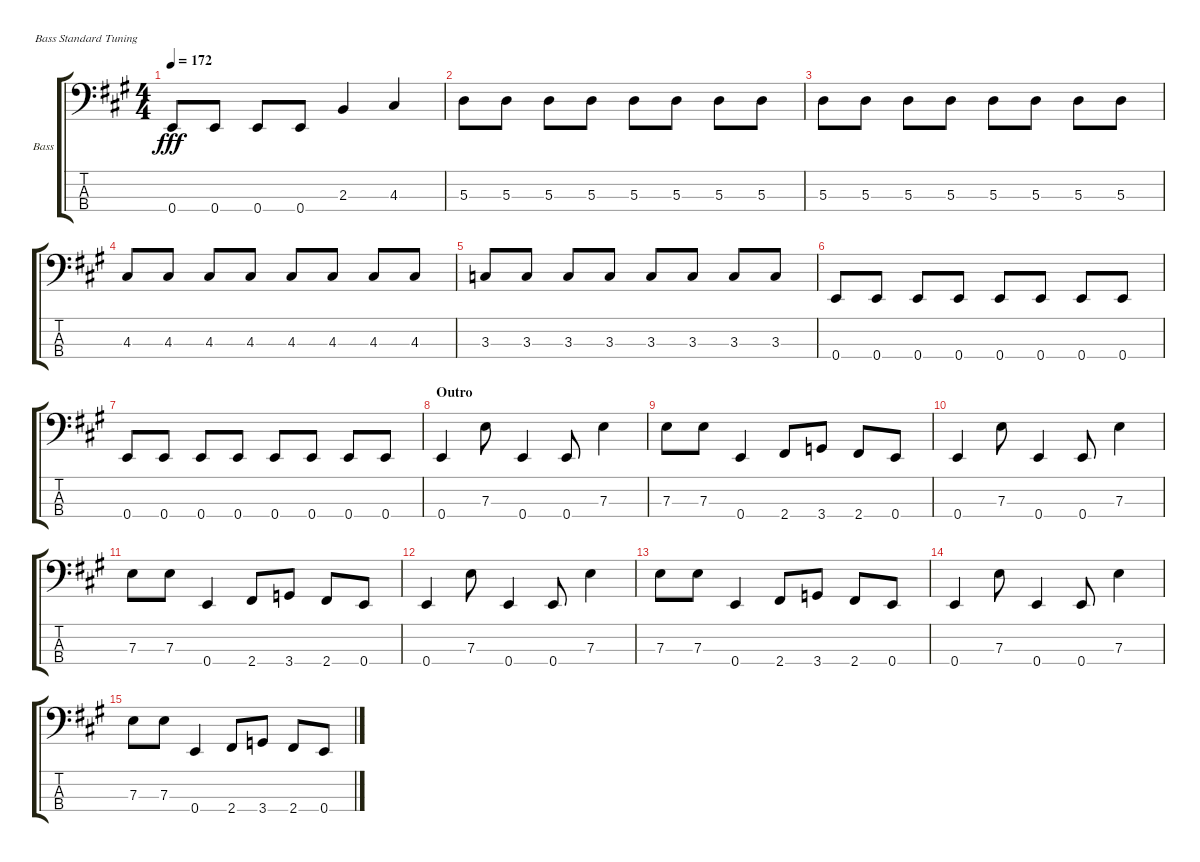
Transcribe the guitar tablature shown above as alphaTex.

\defaultSystemsLayout 4
\bracketExtendMode groupsimilarinstruments
\firstSystemTrackNameOrientation horizontal
\otherSystemsTrackNameOrientation horizontal
\track ("Nate Mendel" "Bass") {instrument electricbassfinger}
\staff {score tabs}
\tuning (G2 D2 A1 E1)
\ts (4 4)
\tempo 172
\clef f4
\scale
0.333333
\ks a
0.4.8{dy fff} 0.4.8 0.4.8 0.4.8 2.3.4 4.3.4 |
\scale
0.333333 5.3.8 5.3.8 5.3.8 5.3.8 5.3.8 5.3.8 5.3.8 5.3.8 |
\scale
0.333333 5.3.8 5.3.8 5.3.8 5.3.8 5.3.8 5.3.8 5.3.8 5.3.8 |
\scale
0.333333 4.3.8 4.3.8 4.3.8 4.3.8 4.3.8 4.3.8 4.3.8 4.3.8 |
\scale
0.333333 3.3.8 3.3.8 3.3.8 3.3.8 3.3.8 3.3.8 3.3.8 3.3.8 |
\scale
0.333333 0.4.8 0.4.8 0.4.8 0.4.8 0.4.8 0.4.8 0.4.8 0.4.8 |
\scale
0.333333 0.4.8 0.4.8 0.4.8 0.4.8 0.4.8 0.4.8 0.4.8 0.4.8 |
\section ("" "Outro")
\scale
0.333333 0.4.4 7.3.8 0.4.4 0.4.8 7.3.4 |
\scale
0.333333 7.3.8 7.3.8 0.4.4 2.4.8 3.4.8 2.4.8 0.4.8 |
\scale
0.333333 0.4.4 7.3.8 0.4.4 0.4.8 7.3.4 |
\scale
0.333333 7.3.8 7.3.8 0.4.4 2.4.8 3.4.8 2.4.8 0.4.8 |
\scale
0.333333 0.4.4 7.3.8 0.4.4 0.4.8 7.3.4 |
\scale
0.333333 7.3.8 7.3.8 0.4.4 2.4.8 3.4.8 2.4.8 0.4.8 |
\scale
0.333333 0.4.4 7.3.8 0.4.4 0.4.8 7.3.4 |
7.3.8 7.3.8 0.4.4 2.4.8 3.4.8 2.4.8 0.4.8
